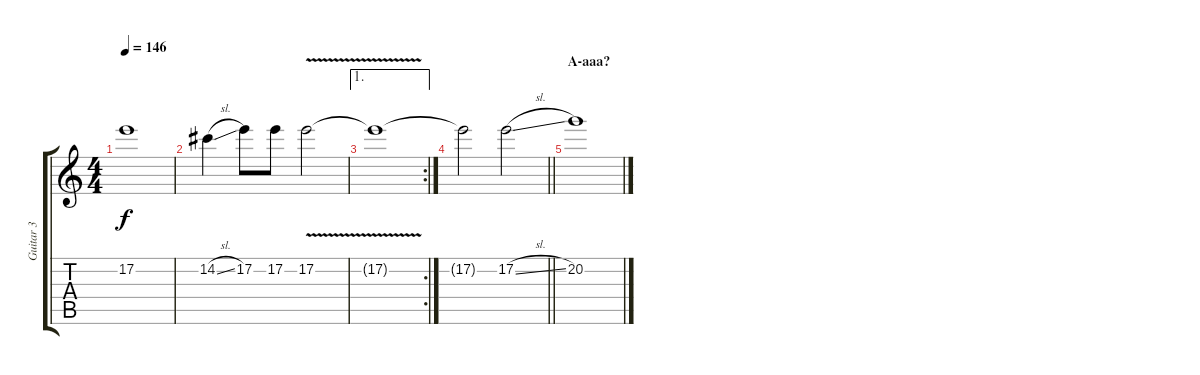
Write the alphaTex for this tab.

\track ("Guitar 3" "Guitar 3") {instrument overdrivenguitar}
\staff {score tabs}
\tuning (E4 B3 G3 D3 A2 E2) {hide}
\ts (4 4)
\tempo 146
\clef g2
\ks c
17.2{t}.1{dy f} |
14.2{sl}.4 17.2.8 17.2.8 17.2{v}.2 |
\ae 1
\rc 2
17.2{t}.1 |
\barLineRight lightlight
17.2{t}.2 17.2{sl}.2 |
\section ("" "A-aaa?")
20.2.1
